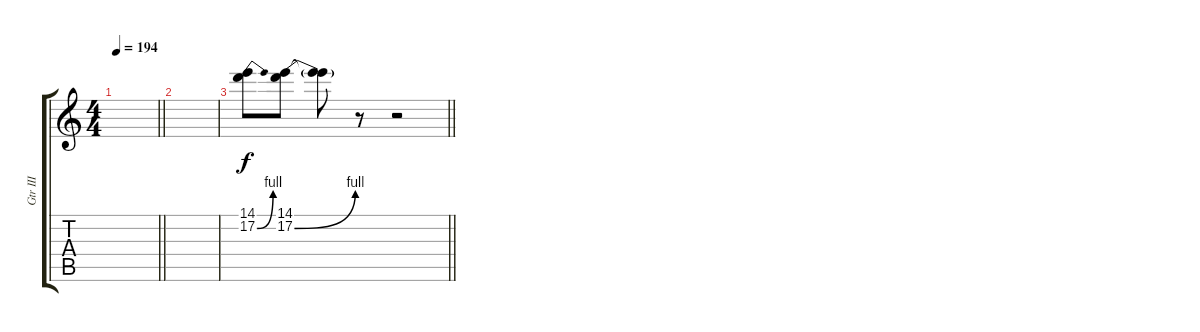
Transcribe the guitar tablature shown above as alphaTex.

\track ("Gtr III" "Gtr III") {instrument overdrivenguitar}
\staff {score tabs}
\tuning (D4 A3 F3 C3 G2 D2) {hide}
\ts (4 4)
\tempo 194
\clef g2
\barLineRight lightlight
\ks c
|
|
\barLineRight lightlight
(14.1 17.2{be (bend 0 0 60 4)}).8{volume 12} (14.1 17.2{be (bend 0 0 60 4)}).8 (14.1{t} 17.2{t}).8 r.8 r.2
